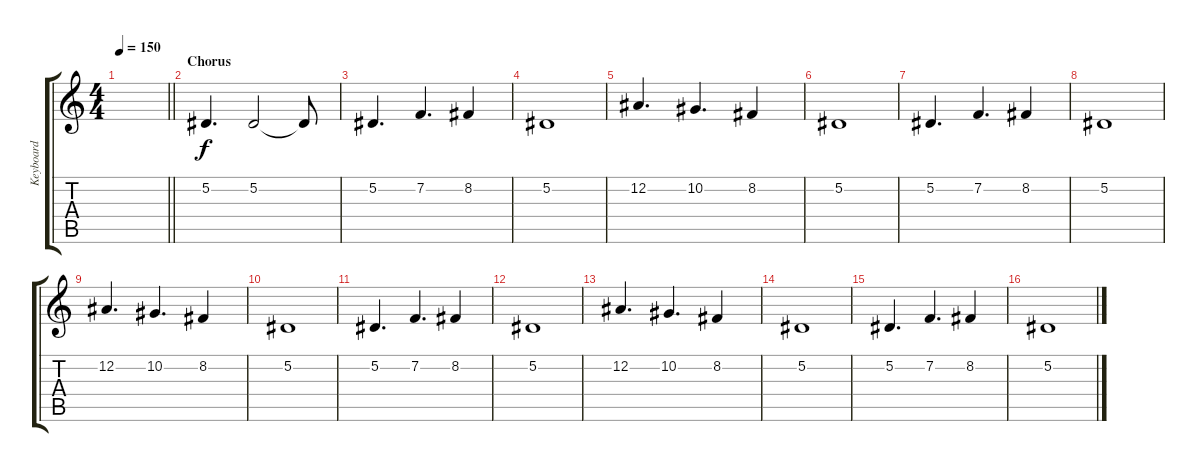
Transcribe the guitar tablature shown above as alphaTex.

\track ("Keyboard" "Keyboard") {instrument fx5brightness}
\staff {score tabs}
\tuning (Eb4 Bb3 Gb3 Db3 Ab2 Eb2) {hide}
\ts (4 4)
\tempo 150
\clef g2
\barLineRight lightlight
\ks c
|
\section ("" "Chorus")
5.2.4{d} 5.2.2 5.2{t}.8 |
5.2.4{d} 7.2.4{d} 8.2.4 |
5.2.1 |
12.2.4{d} 10.2.4{d} 8.2.4 |
5.2.1 |
5.2.4{d} 7.2.4{d} 8.2.4 |
5.2.1 |
12.2.4{d} 10.2.4{d} 8.2.4 |
5.2.1 |
5.2.4{d} 7.2.4{d} 8.2.4 |
5.2.1 |
12.2.4{d} 10.2.4{d} 8.2.4 |
5.2.1 |
5.2.4{d} 7.2.4{d} 8.2.4 |
5.2.1
